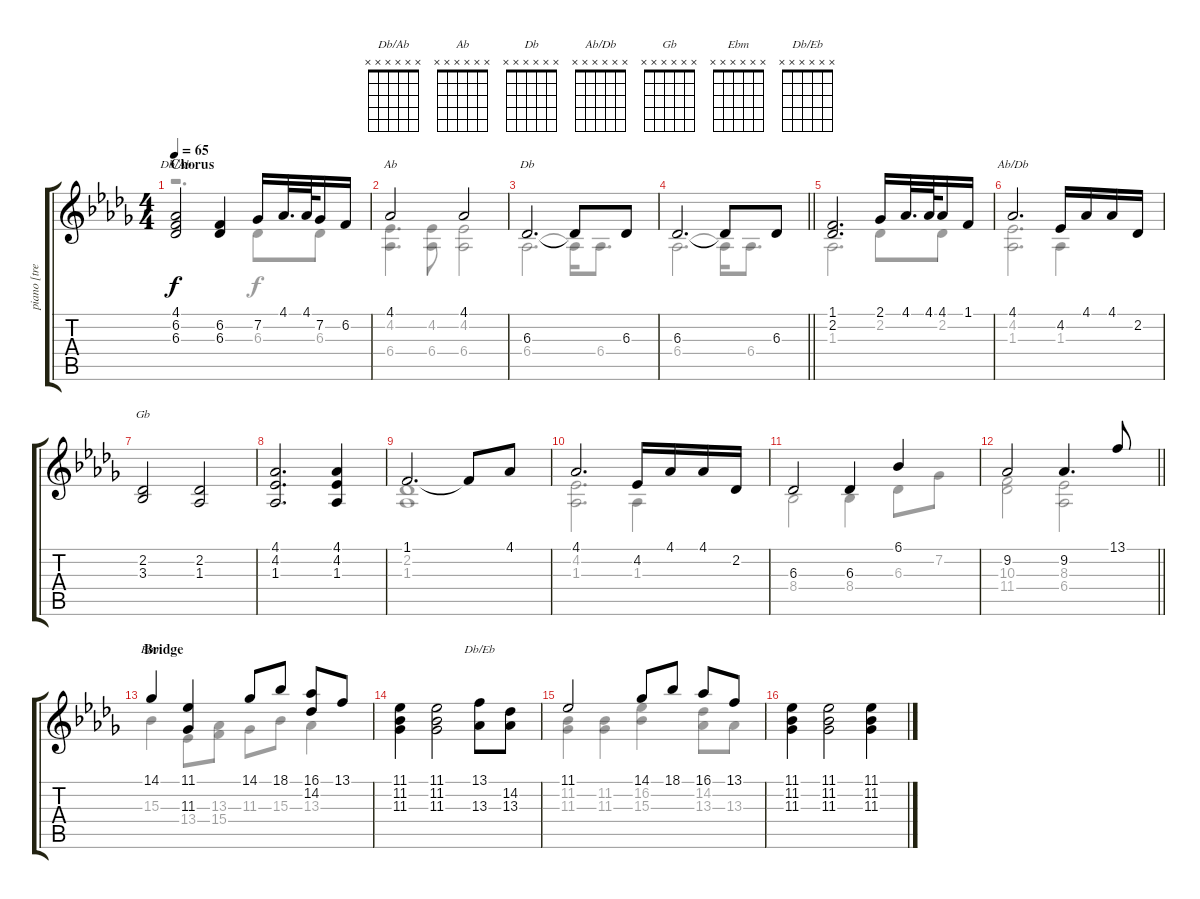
\track ("piano [treble]" "piano [tre") {instrument acousticgrandpiano}
\staff {score tabs}
\tuning (E4 B3 G3 D3 A2 E2) {hide}
\chord ("Db/Ab" x x x x x x)
\chord ("Ab" x x x x x x)
\chord ("Db" x x x x x x)
\chord ("Ab/Db" x x x x x x)
\chord ("Gb" x x x x x x)
\chord ("Ebm" x x x x x x)
\chord ("Db/Eb" x x x x x x)
\voice
\ts (4 4)
\section ("" "Chorus")
\tempo 65
\clef g2
\ks db
(4.1 6.2 6.3).2{ch "Db/Ab" dy f} (6.2 6.3).4 7.2.16 4.1.32{d} 4.1.64 7.2.16 6.2.16 |
4.1.2{ch "Ab"} 4.1.2 |
6.3.2{d ch "Db"} 6.3{t}.8 6.3.8 |
\barLineRight lightlight
6.3.2{d} 6.3{t}.8 6.3.8 |
(1.1 2.2).2{d} 2.1.16 4.1.32{d} 4.1.64 4.1.16 1.1.16 |
4.1.2{d ch "Ab/Db"} 4.2.16 4.1.16 4.1.16 2.2.16 |
(2.2 3.3).2{ch "Gb"} (2.2 1.3).2 |
(4.1 4.2 1.3).2{d} (4.1 4.2 1.3).4 |
1.1.2{d} 1.1{t}.8 4.1.8 |
4.1.2{d} 4.2.16 4.1.16 4.1.16 2.2.16 |
6.3.2 6.3.4 6.1.4 |
\barLineRight lightlight
9.2.2 9.2.4{d} 13.1.8 |
\section ("" "Bridge")
14.1.4{ch "Ebm"} (11.1 11.3).4 14.1.8 18.1.8 (16.1 14.2).8 13.1.8 |
(11.1 11.2 11.3).4 (11.1 11.2 11.3).2 (13.1 13.3).8{ch "Db/Eb"} (14.2 13.3).8 |
11.1.2 14.1.8 18.1.8 16.1.8 13.1.8 |
(11.1 11.2 11.3).4 (11.1 11.2 11.3).2 (11.1 11.2 11.3).4
\voice
\clef g2
\ottava regular
\simile none
\ks db
r.2{d dy f} 6.3.8 6.3.8 |
(4.2 6.4).4{d} (4.2 6.4).8 (4.2 6.4).2 |
6.4.2{d} 6.4{t}.16 6.4.8{d} |
\barLineRight lightlight
6.4.2{d} 6.4{t}.16 6.4.8{d} |
1.3.2{d} 2.2.8 2.2.8 |
(4.2 1.3).2{d} 1.3.4 |
|
|
(2.2 1.3).1 |
(4.2 1.3).2{d} 1.3.4 |
8.4.2 8.4.4 6.3.8 7.2.8 |
\barLineRight lightlight
(10.3 11.4).2 (8.3 6.4).2 |
15.3.4 13.4.8 (13.3 15.4).8 11.3.8 15.3.8 13.3.4 |
|
(11.2 11.3).4 (11.2 11.3).4 (16.2 15.3).4 (14.2 13.3).8 13.3.8 |
